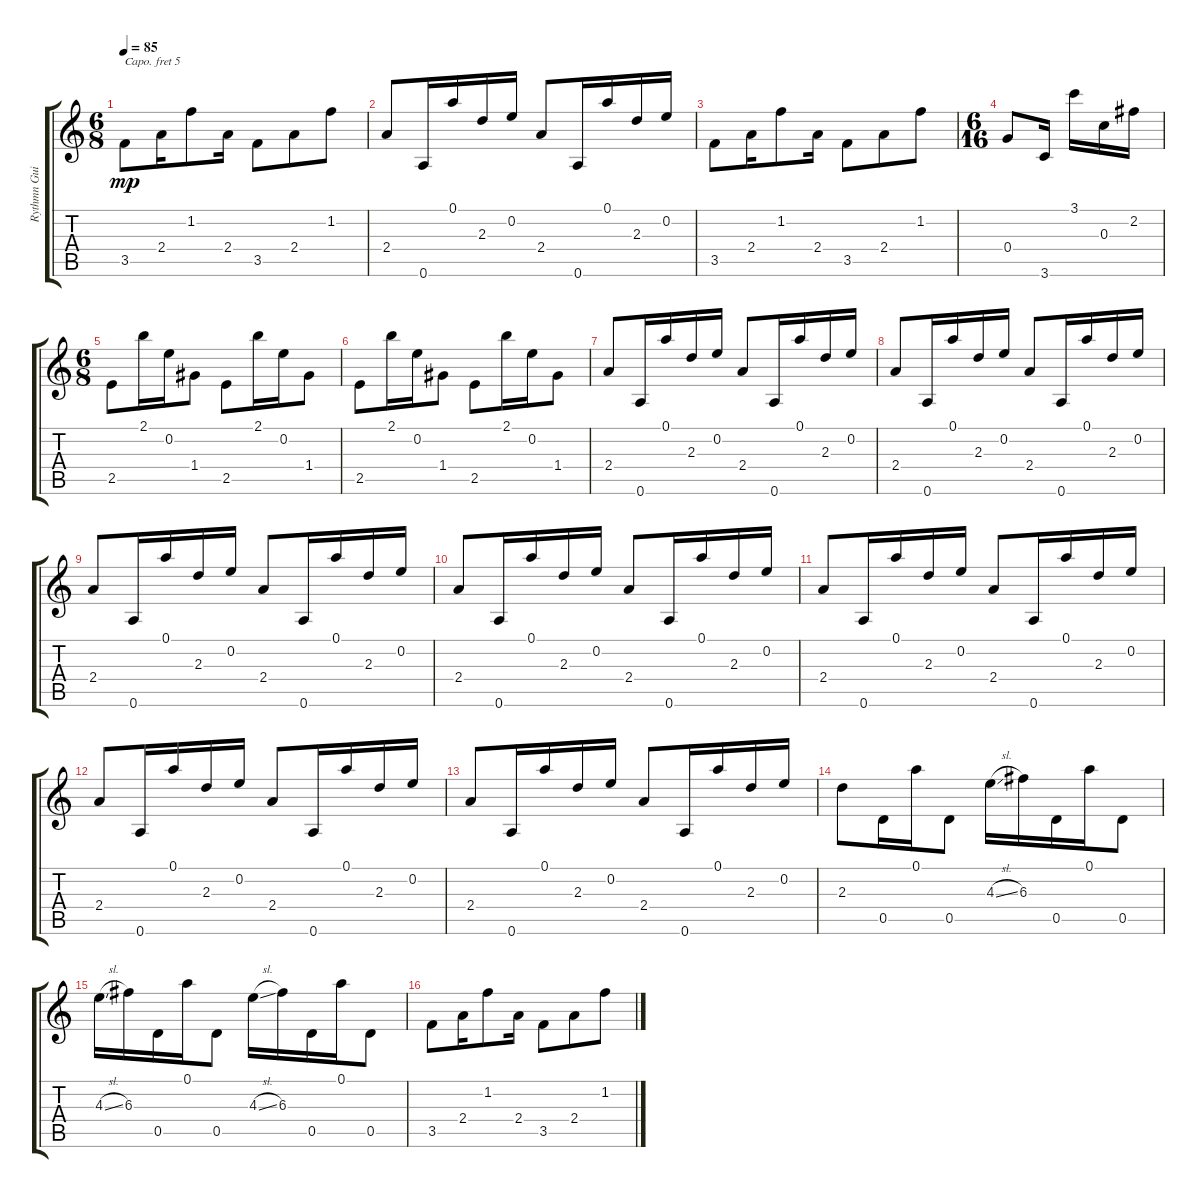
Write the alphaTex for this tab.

\track ("Rythmn Guitar" "Rythmn Gui") {instrument electricguitarclean}
\staff {score tabs}
\capo 5
\tuning (E4 B3 G3 D3 A2 E2) {hide}
\ts (6 8)
\tempo 85
\clef g2
\ks c
3.5.8{dy mp} 2.4.16 1.2.8 2.4.16 3.5.8 2.4.8 1.2.8 |
2.4.8 0.6.16 0.1.16 2.3.16 0.2.16 2.4.8 0.6.16 0.1.16 2.3.16 0.2.16 |
3.5.8 2.4.16 1.2.8 2.4.16 3.5.8 2.4.8 1.2.8 |
\ts (6 16)
0.4.8 3.6.16 3.1.16 0.3.16 2.2.16 |
\ts (6 8)
2.5.8 2.1.16 0.2.16 1.4.8 2.5.8 2.1.16 0.2.16 1.4.8 |
2.5.8 2.1.16 0.2.16 1.4.8 2.5.8 2.1.16 0.2.16 1.4.8 |
2.4.8 0.6.16 0.1.16 2.3.16 0.2.16 2.4.8 0.6.16 0.1.16 2.3.16 0.2.16 |
2.4.8 0.6.16 0.1.16 2.3.16 0.2.16 2.4.8 0.6.16 0.1.16 2.3.16 0.2.16 |
2.4.8 0.6.16 0.1.16 2.3.16 0.2.16 2.4.8 0.6.16 0.1.16 2.3.16 0.2.16 |
2.4.8 0.6.16 0.1.16 2.3.16 0.2.16 2.4.8 0.6.16 0.1.16 2.3.16 0.2.16 |
2.4.8 0.6.16 0.1.16 2.3.16 0.2.16 2.4.8 0.6.16 0.1.16 2.3.16 0.2.16 |
2.4.8 0.6.16 0.1.16 2.3.16 0.2.16 2.4.8 0.6.16 0.1.16 2.3.16 0.2.16 |
2.4.8 0.6.16 0.1.16 2.3.16 0.2.16 2.4.8 0.6.16 0.1.16 2.3.16 0.2.16 |
2.3.8 0.5.16 0.1.16 0.5.8 4.3{sl}.16 6.3.16 0.5.16 0.1.16 0.5.8 |
4.3{sl}.16 6.3.16 0.5.16 0.1.16 0.5.8 4.3{sl}.16 6.3.16 0.5.16 0.1.16 0.5.8 |
3.5.8 2.4.16 1.2.8 2.4.16 3.5.8 2.4.8 1.2.8
